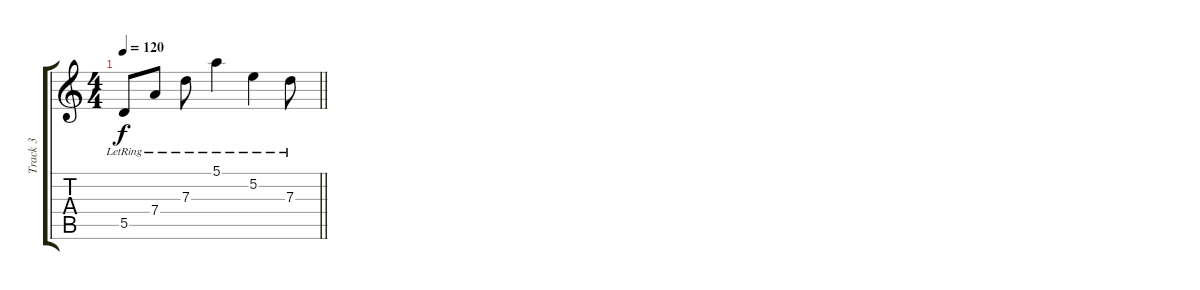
\track ("Track 3" "Track 3") {instrument distortionguitar}
\staff {score tabs}
\tuning (E4 B3 G3 D3 A2 E2) {hide}
\ts (4 4)
\tempo 120
\clef g2
\barLineRight lightlight
\ks c
5.5{lr}.8{dy f} 7.4{lr}.8 7.3{lr}.8 5.1{lr}.4 5.2{lr}.4 7.3{lr}.8
